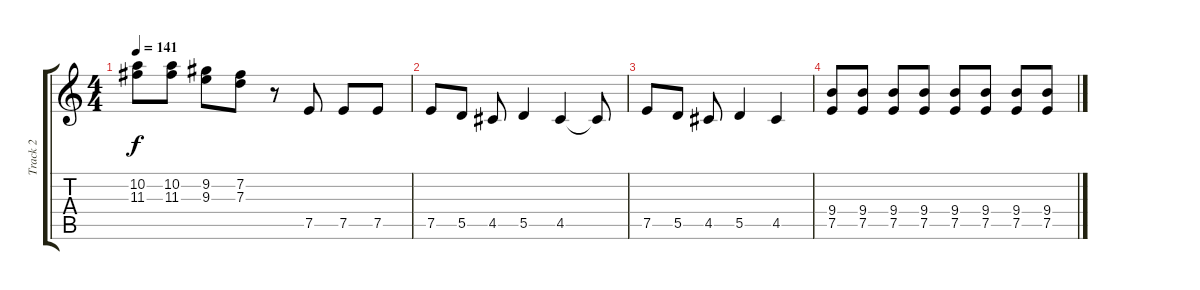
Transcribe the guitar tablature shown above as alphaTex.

\track ("Track 2" "Track 2") {instrument electricguitarclean}
\staff {score tabs}
\tuning (E4 B3 G3 D3 A2 E2) {hide}
\ts (4 4)
\tempo 141
\clef g2
\ks c
(10.2 11.3).8{dy f} (10.2 11.3).8 (9.2 9.3).8 (7.2 7.3).8 r.8 7.5.8 7.5.8 7.5.8 |
7.5.8 5.5.8 4.5.8 5.5.4 4.5.4 4.5{t}.8 |
7.5.8 5.5.8 4.5.8 5.5.4 4.5.4 |
(9.4 7.5).8 (9.4 7.5).8 (9.4 7.5).8 (9.4 7.5).8 (9.4 7.5).8 (9.4 7.5).8 (9.4 7.5).8 (9.4 7.5).8
